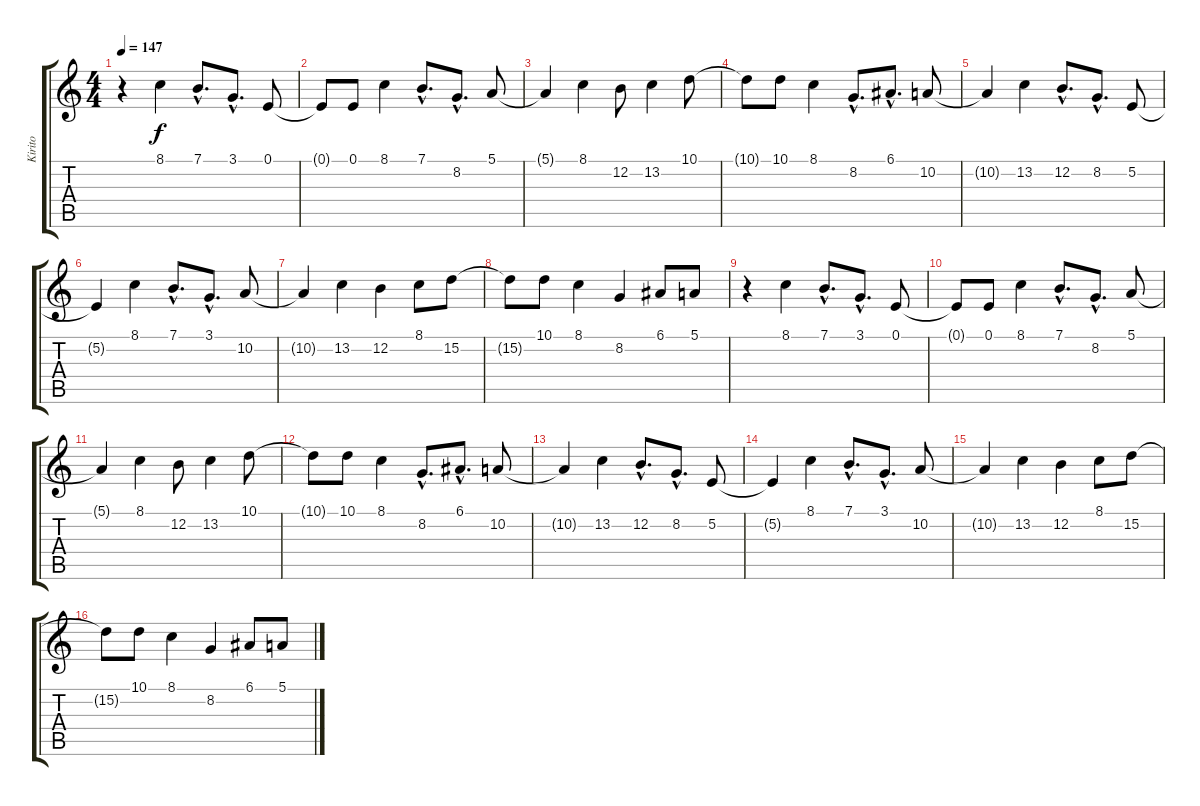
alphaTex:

\track ("Kirito" "Kirito") {instrument englishhorn}
\staff {score tabs}
\tuning (E4 B3 G3 D3 A2 E2) {hide}
\ts (4 4)
\tempo 147
\clef g2
\ks c
r.4{dy f} 8.1.4 7.1{hac}.8{d} 3.1{hac}.8{d} 0.1.8 |
0.1{t}.8 0.1.8 8.1.4 7.1{hac}.8{d} 8.2{hac}.8{d} 5.1.8 |
5.1{t}.4 8.1.4 12.2.8 13.2.4 10.1.8 |
10.1{t}.8 10.1.8 8.1.4 8.2{hac}.8{d} 6.1{hac}.8{d} 10.2.8 |
10.2{t}.4 13.2.4 12.2{hac}.8{d} 8.2{hac}.8{d} 5.2.8 |
5.2{t}.4 8.1.4 7.1{hac}.8{d} 3.1{hac}.8{d} 10.2.8 |
10.2{t}.4 13.2.4 12.2.4 8.1.8 15.2.8 |
15.2{t}.8 10.1.8 8.1.4 8.2.4 6.1.8 5.1.8 |
r.4 8.1.4 7.1{hac}.8{d} 3.1{hac}.8{d} 0.1.8 |
0.1{t}.8 0.1.8 8.1.4 7.1{hac}.8{d} 8.2{hac}.8{d} 5.1.8 |
5.1{t}.4 8.1.4 12.2.8 13.2.4 10.1.8 |
10.1{t}.8 10.1.8 8.1.4 8.2{hac}.8{d} 6.1{hac}.8{d} 10.2.8 |
10.2{t}.4 13.2.4 12.2{hac}.8{d} 8.2{hac}.8{d} 5.2.8 |
5.2{t}.4 8.1.4 7.1{hac}.8{d} 3.1{hac}.8{d} 10.2.8 |
10.2{t}.4 13.2.4 12.2.4 8.1.8 15.2.8 |
15.2{t}.8 10.1.8 8.1.4 8.2.4 6.1.8 5.1.8
